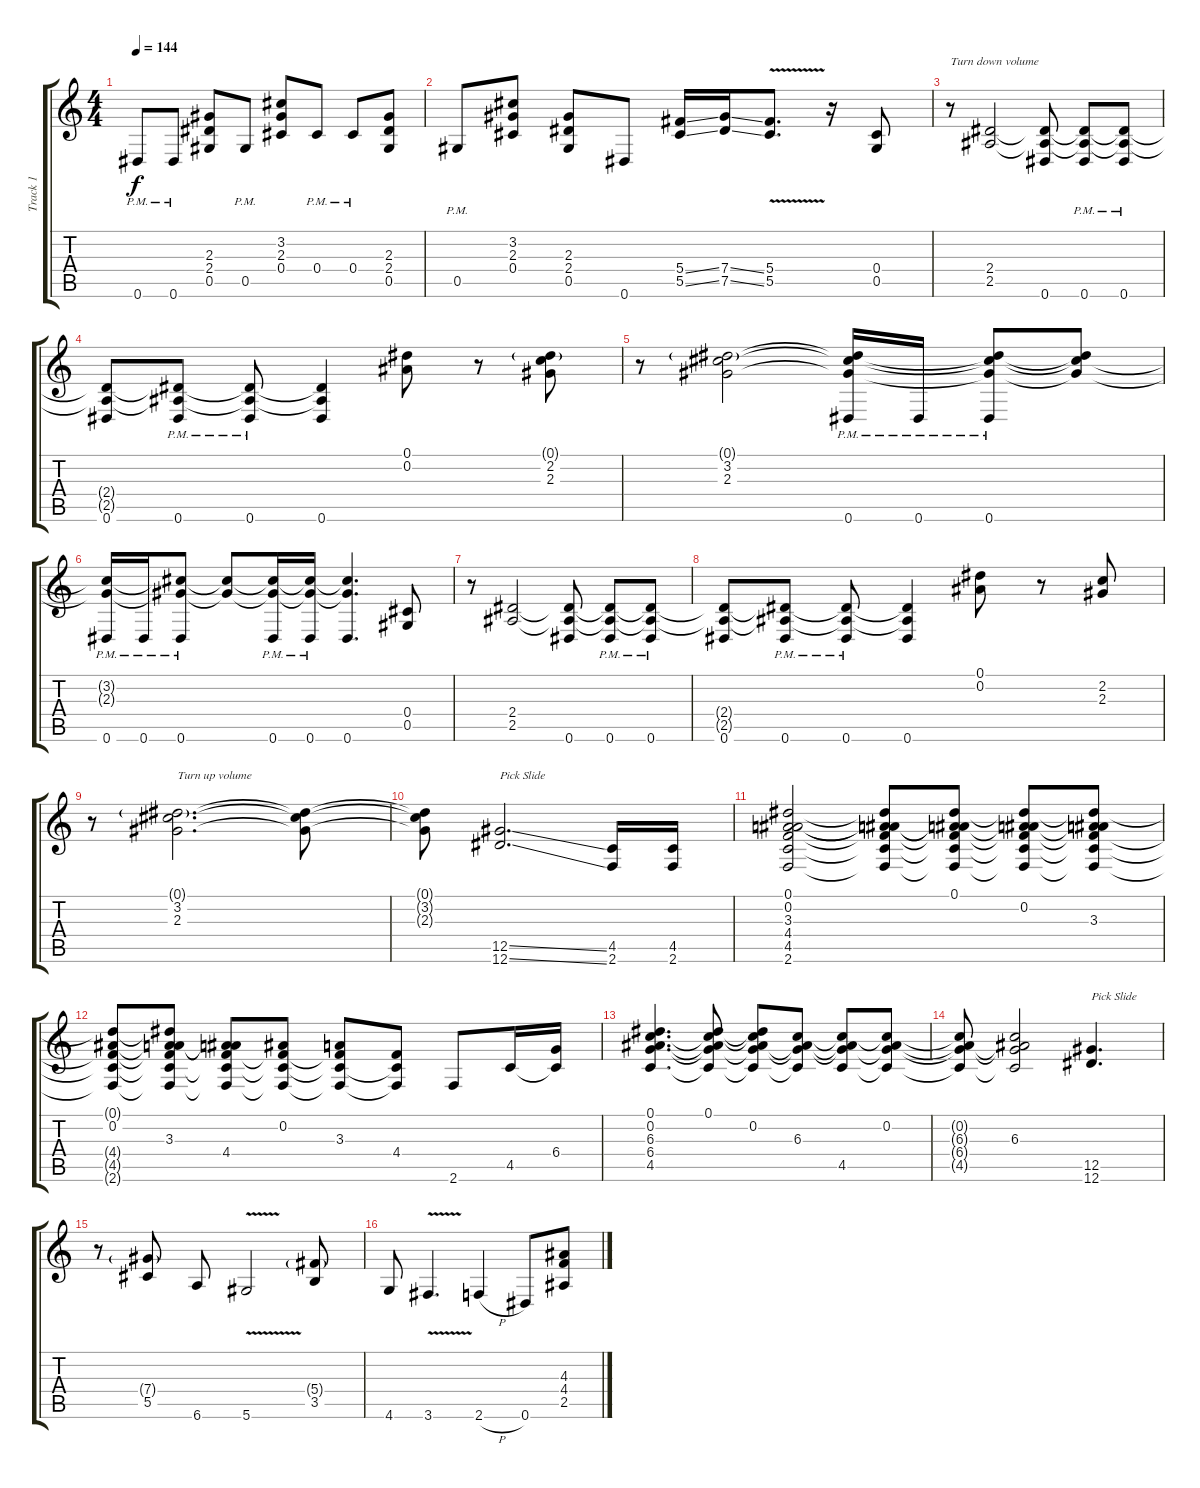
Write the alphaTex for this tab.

\track ("Track 1" "Track 1") {instrument distortionguitar}
\staff {score tabs}
\tuning (Eb4 Bb3 Gb3 Db3 Ab2 Eb2) {hide}
\ts (4 4)
\tempo 144
\clef g2
\ks c
0.6{pm}.8{dy f} 0.6{pm}.8 (2.3 2.4 0.5).8 0.5{pm}.8 (3.2 2.3 0.4).8 0.4{pm}.8 0.4{pm}.8 (2.3 2.4 0.5).8 |
0.5{pm}.8 (3.2 2.3 0.4).8 (2.3 2.4 0.5).8 0.6.8 (5.4{ss} 5.5{ss}).16 (7.4{ss} 7.5{ss}).16 (5.4{v} 5.5{v}).8{d} r.16 (0.4 0.5).8 |
r.8{txt "Turn down volume"} (2.4 2.5).2 (2.4{t} 2.5{t} 0.6).8 (2.4{t} 2.5{t} 0.6{pm}).8 (2.4{t} 2.5{t} 0.6{pm}).8 |
(2.4{t} 2.5{t} 0.6).8 (2.4{t} 2.5{t} 0.6{pm}).8 (2.4{t} 2.5{t} 0.6{pm}).8 (2.4{t} 2.5{t} 0.6).4 (0.1 0.2).8 r.8 (0.1{g} 2.2 2.3).8 |
r.8 (0.1{g} 3.2 2.3).2 (0.1{t} 3.2{t} 2.3{t} 0.6{pm}).16 0.6{pm}.16 (0.1{t} 3.2{t} 2.3{t} 0.6{pm}).8 (0.1{t} 3.2{t} 2.3{t}).8 |
(3.2{t} 2.3{t} 0.6{pm}).16 0.6{pm}.16 (3.2{t} 2.3{t} 0.6{pm}).8 (3.2{t} 2.3{t}).8 (3.2{t} 2.3{t} 0.6{pm}).16 (3.2{t} 2.3{t} 0.6{pm}).16 (3.2{t} 2.3{t} 0.6).4{d} (0.4 0.5).8 |
r.8 (2.4 2.5).2 (2.4{t} 2.5{t} 0.6).8 (2.4{t} 2.5{t} 0.6{pm}).8 (2.4{t} 2.5{t} 0.6{pm}).8 |
(2.4{t} 2.5{t} 0.6).8 (2.4{t} 2.5{t} 0.6{pm}).8 (2.4{t} 2.5{t} 0.6{pm}).8 (2.4{t} 2.5{t} 0.6).4 (0.1 0.2).8 r.8 (2.2 2.3).8 |
r.8 (0.1{g} 3.2 2.3).2{d txt "Turn up volume"} (0.1{t} 3.2{t} 2.3{t}).8 |
(0.1{t} 3.2{t} 2.3{t}).8 (12.5{ss} 12.6{ss}).2{d txt "Pick Slide"} (4.5 2.6).16 (4.5 2.6).16 |
(0.1 0.2 3.3 4.4 4.5 2.6).2 (0.1{t} 0.2{t} 3.3{t} 4.4{t} 4.5{t} 2.6{t}).8 (0.1 0.2{t} 3.3{t} 4.4{t} 4.5{t} 2.6{t}).8 (0.1{t} 0.2 3.3{t} 4.4{t} 4.5{t} 2.6{t}).8 (0.1{t} 0.2{t} 3.3 4.4{t} 4.5{t} 2.6{t}).8 |
(0.1{t} 0.2 4.4{t} 4.5{t} 2.6{t}).8 (0.1{t} 0.2{t} 3.3 4.4{t} 4.5{t} 2.6{t}).8 (0.2{t} 3.3{t} 4.4 4.5{t} 2.6{t}).8 (0.2 4.4{t} 4.5{t} 2.6{t}).8 (3.3 4.4{t} 4.5{t} 2.6{t}).8 (4.4 4.5{t} 2.6{t}).8 2.6.8 4.5.16 (6.4 4.5{t}).16 |
(0.1 0.2 6.3 6.4 4.5).4{d} (0.1 0.2{t} 6.3{t} 6.4{t} 4.5{t}).8 (0.1{t} 0.2 6.3{t} 6.4{t} 4.5{t}).8 (0.2{t} 6.3 6.4{t} 4.5{t}).8 (0.2{t} 6.3{t} 6.4{t} 4.5).8 (0.2 6.3{t} 6.4{t} 4.5{t}).8 |
(0.2{t} 6.3{t} 6.4{t} 4.5{t}).8 (0.2{t} 6.3 6.4{t} 4.5{t}).2 (12.5 12.6).4{d txt "Pick Slide"} |
r.8 (7.4{g} 5.5).8 6.6.8 5.6{v}.2 (5.4{g} 3.5).8 |
4.6.8 3.6{v}.4{d} 2.6{h}.4 0.6.8 (4.3 4.4 2.5).8
